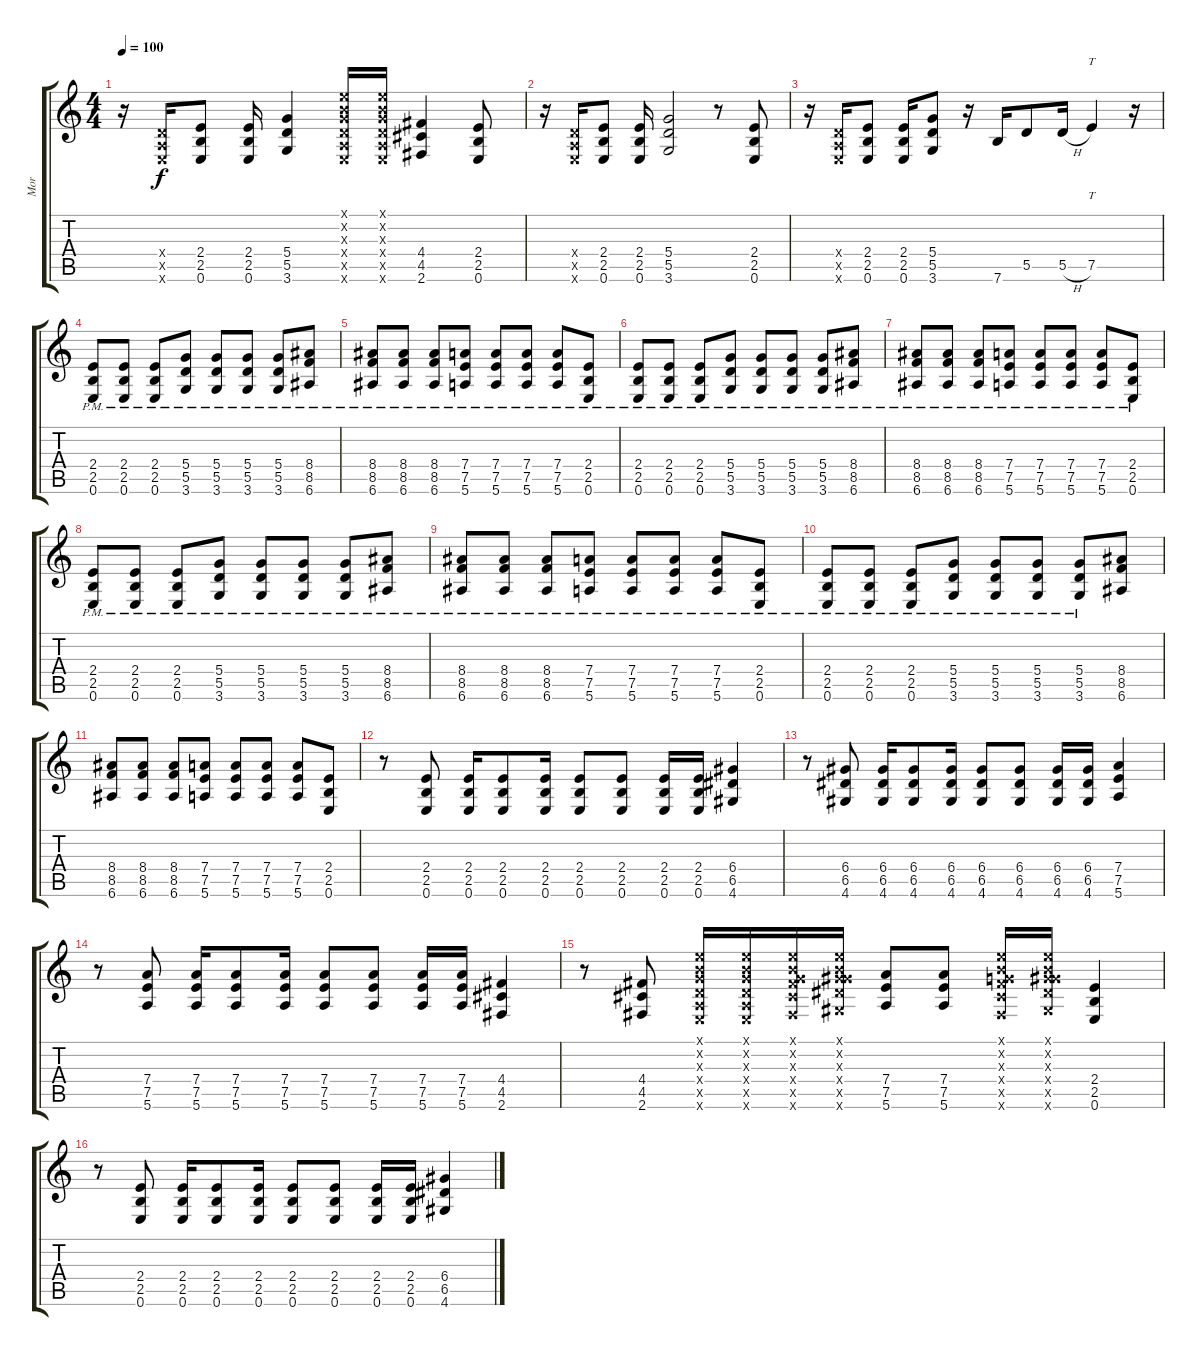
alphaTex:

\track ("Mor" "Mor") {instrument overdrivenguitar}
\staff {score tabs}
\tuning (E4 B3 G3 D3 A2 E2) {hide}
\ts (4 4)
\tempo 100
\clef g2
\ks c
r.16{dy f} (0.4{x} 0.5{x} 0.6{x}).16 (2.4 2.5 0.6).8 (2.4 2.5 0.6).16 (5.4 5.5 3.6).4 (0.1{x} 0.2{x} 0.3{x} 0.4{x} 0.5{x} 0.6{x}).16 (0.1{x} 0.2{x} 0.3{x} 0.4{x} 0.5{x} 0.6{x}).16 (4.4 4.5 2.6).4 (2.4 2.5 0.6).8 |
r.16 (0.4{x} 0.5{x} 0.6{x}).16 (2.4 2.5 0.6).8 (2.4 2.5 0.6).16 (5.4 5.5 3.6).2 r.8 (2.4 2.5 0.6).8 |
r.16 (0.4{x} 0.5{x} 0.6{x}).16 (2.4 2.5 0.6).8 (2.4 2.5 0.6).16 (5.4 5.5 3.6).8 r.16 7.6.16 5.5.8 5.5{h}.16 7.5.4{tt} r.16 |
(2.4{pm} 2.5{pm} 0.6{pm}).8 (2.4{pm} 2.5{pm} 0.6{pm}).8 (2.4{pm} 2.5{pm} 0.6{pm}).8 (5.4{pm} 5.5{pm} 3.6{pm}).8 (5.4{pm} 5.5{pm} 3.6{pm}).8 (5.4{pm} 5.5{pm} 3.6{pm}).8 (5.4{pm} 5.5{pm} 3.6{pm}).8 (8.4{pm} 8.5{pm} 6.6{pm}).8 |
(8.4{pm} 8.5{pm} 6.6{pm}).8 (8.4{pm} 8.5{pm} 6.6{pm}).8 (8.4{pm} 8.5{pm} 6.6{pm}).8 (7.4{pm} 7.5{pm} 5.6{pm}).8 (7.4{pm} 7.5{pm} 5.6{pm}).8 (7.4{pm} 7.5{pm} 5.6{pm}).8 (7.4{pm} 7.5{pm} 5.6{pm}).8 (2.4{pm} 2.5{pm} 0.6{pm}).8 |
(2.4{pm} 2.5{pm} 0.6{pm}).8 (2.4{pm} 2.5{pm} 0.6{pm}).8 (2.4{pm} 2.5{pm} 0.6{pm}).8 (5.4{pm} 5.5{pm} 3.6{pm}).8 (5.4{pm} 5.5{pm} 3.6{pm}).8 (5.4{pm} 5.5{pm} 3.6{pm}).8 (5.4{pm} 5.5{pm} 3.6{pm}).8 (8.4{pm} 8.5{pm} 6.6{pm}).8 |
(8.4{pm} 8.5{pm} 6.6{pm}).8 (8.4{pm} 8.5{pm} 6.6{pm}).8 (8.4{pm} 8.5{pm} 6.6{pm}).8 (7.4{pm} 7.5{pm} 5.6{pm}).8 (7.4{pm} 7.5{pm} 5.6{pm}).8 (7.4{pm} 7.5{pm} 5.6{pm}).8 (7.4{pm} 7.5{pm} 5.6{pm}).8 (2.4{pm} 2.5{pm} 0.6{pm}).8 |
(2.4{pm} 2.5{pm} 0.6{pm}).8 (2.4{pm} 2.5{pm} 0.6{pm}).8 (2.4{pm} 2.5{pm} 0.6{pm}).8 (5.4{pm} 5.5{pm} 3.6{pm}).8 (5.4{pm} 5.5{pm} 3.6{pm}).8 (5.4{pm} 5.5{pm} 3.6{pm}).8 (5.4{pm} 5.5{pm} 3.6{pm}).8 (8.4{pm} 8.5{pm} 6.6{pm}).8 |
(8.4{pm} 8.5{pm} 6.6{pm}).8 (8.4{pm} 8.5{pm} 6.6{pm}).8 (8.4{pm} 8.5{pm} 6.6{pm}).8 (7.4{pm} 7.5{pm} 5.6{pm}).8 (7.4{pm} 7.5{pm} 5.6{pm}).8 (7.4{pm} 7.5{pm} 5.6{pm}).8 (7.4{pm} 7.5{pm} 5.6{pm}).8 (2.4{pm} 2.5{pm} 0.6{pm}).8 |
(2.4{pm} 2.5{pm} 0.6{pm}).8 (2.4{pm} 2.5{pm} 0.6{pm}).8 (2.4{pm} 2.5{pm} 0.6{pm}).8 (5.4{pm} 5.5{pm} 3.6{pm}).8 (5.4{pm} 5.5{pm} 3.6{pm}).8 (5.4{pm} 5.5{pm} 3.6{pm}).8 (5.4{pm} 5.5{pm} 3.6{pm}).8 (8.4 8.5 6.6).8 |
(8.4 8.5 6.6).8 (8.4 8.5 6.6).8 (8.4 8.5 6.6).8 (7.4 7.5 5.6).8 (7.4 7.5 5.6).8 (7.4 7.5 5.6).8 (7.4 7.5 5.6).8 (2.4 2.5 0.6).8 |
r.8 (2.4 2.5 0.6).8 (2.4 2.5 0.6).16 (2.4 2.5 0.6).8 (2.4 2.5 0.6).16 (2.4 2.5 0.6).8 (2.4 2.5 0.6).8 (2.4 2.5 0.6).16 (2.4 2.5 0.6).16 (6.4 6.5 4.6).4 |
r.8 (6.4 6.5 4.6).8 (6.4 6.5 4.6).16 (6.4 6.5 4.6).8 (6.4 6.5 4.6).16 (6.4 6.5 4.6).8 (6.4 6.5 4.6).8 (6.4 6.5 4.6).16 (6.4 6.5 4.6).16 (7.4 7.5 5.6).4 |
r.8 (7.4 7.5 5.6).8 (7.4 7.5 5.6).16 (7.4 7.5 5.6).8 (7.4 7.5 5.6).16 (7.4 7.5 5.6).8 (7.4 7.5 5.6).8 (7.4 7.5 5.6).16 (7.4 7.5 5.6).16 (4.4 4.5 2.6).4 |
r.8 (4.4 4.5 2.6).8 (0.1{x} 0.2{x} 0.3{x} 0.4{x} 0.5{x} 0.6{x}).16 (0.1{x} 0.2{x} 0.3{x} 0.4{x} 0.5{x} 0.6{x}).16 (0.1{x} 0.2{x} 0.3{x} 4.4{x} 4.5{x} 2.6{x}).16 (0.1{x} 0.2{x} 0.3{x} 6.4{x} 6.5{x} 4.6{x}).16 (7.4 7.5 5.6).8 (7.4 7.5 5.6).8 (0.1{x} 0.2{x} 0.3{x} 4.4{x} 4.5{x} 2.6{x}).16 (0.1{x} 0.2{x} 0.3{x} 6.4{x} 6.5{x} 4.6{x}).16 (2.4 2.5 0.6).4 |
r.8 (2.4 2.5 0.6).8 (2.4 2.5 0.6).16 (2.4 2.5 0.6).8 (2.4 2.5 0.6).16 (2.4 2.5 0.6).8 (2.4 2.5 0.6).8 (2.4 2.5 0.6).16 (2.4 2.5 0.6).16 (6.4 6.5 4.6).4
